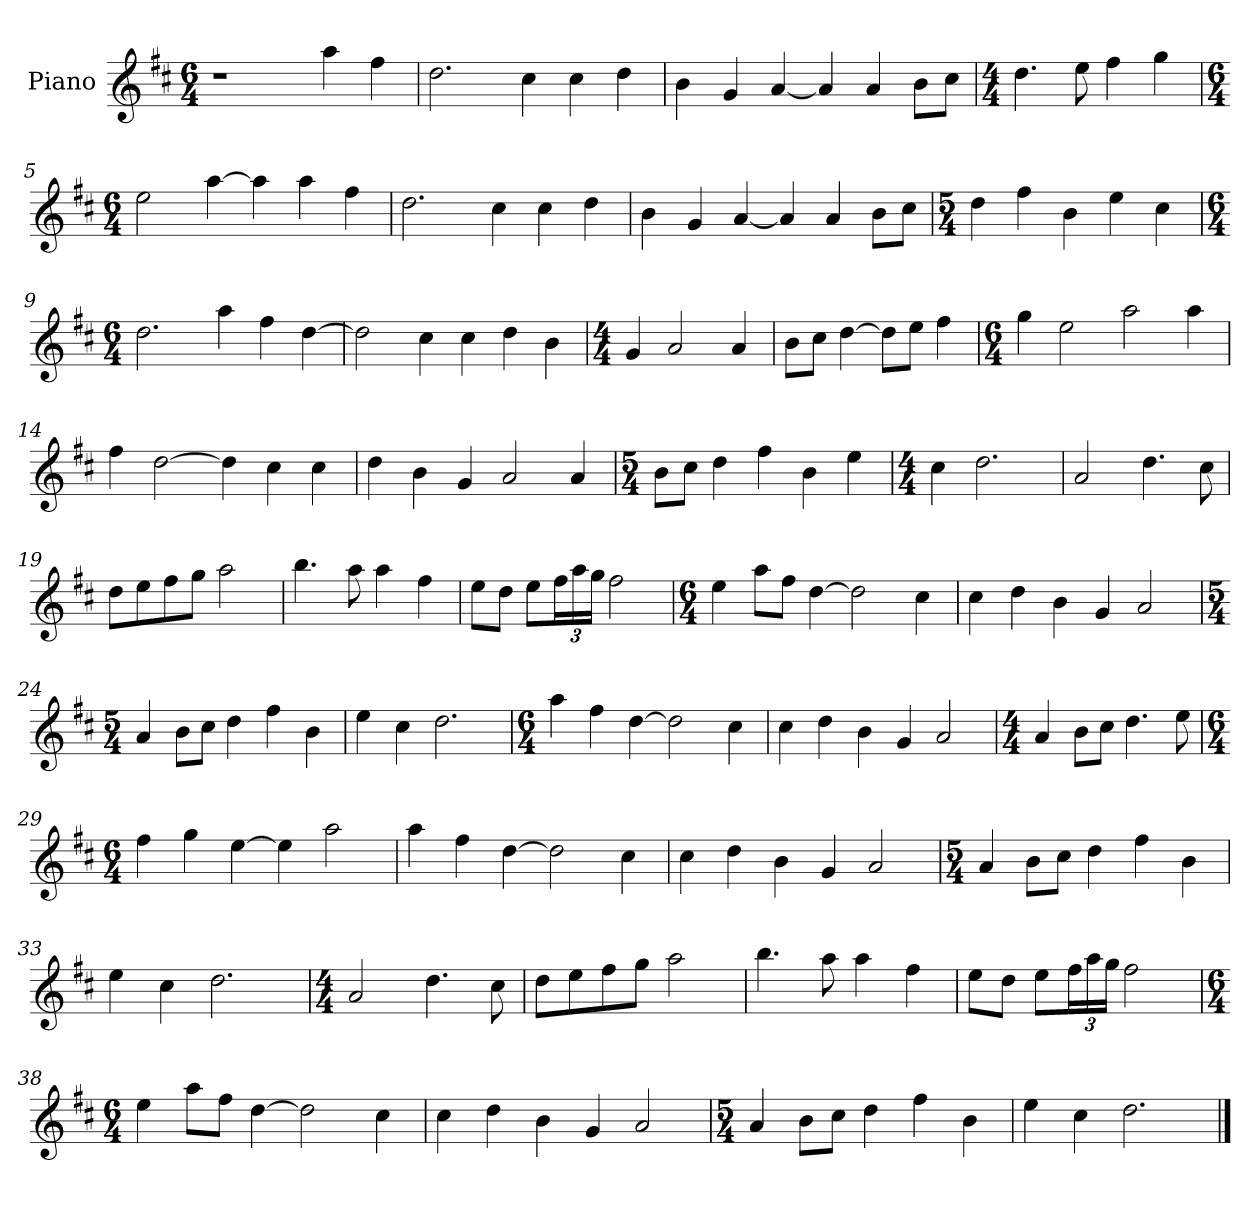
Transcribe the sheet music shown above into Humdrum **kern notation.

**kern
*part1
*staff1
*I"Piano
*I'Pno
*clefG2
*k[f#c#]
*M6/4
=1
1r
4aa\
4ff#\
=2
2.dd\
4cc#\
4cc#\
4dd\
=3
4b\
4g/
[4a/
4a/]
4a/
8b\L
8cc#\J
=4
*M4/4
4.dd\
8ee\
4ff#\
4gg\
=5
*M6/4
2ee\
[4aa\
4aa\]
4aa\
4ff#\
=6
2.dd\
4cc#\
4cc#\
4dd\
=7
4b\
4g/
[4a/
4a/]
4a/
8b\L
8cc#\J
=8
*M5/4
4dd\
4ff#\
4b\
4ee\
4cc#\
=9
*M6/4
2.dd\
4aa\
4ff#\
[4dd\
=10
2dd\]
4cc#\
4cc#\
4dd\
4b\
=11
*M4/4
4g/
2a/
4a/
=12
8b\L
8cc#\J
[4dd\
8dd\L]
8ee\J
4ff#\
=13
*M6/4
4gg\
2ee\
2aa\
4aa\
=14
4ff#\
[2dd\
4dd\]
4cc#\
4cc#\
=15
4dd\
4b\
4g/
2a/
4a/
=16
*M5/4
8b\L
8cc#\J
4dd\
4ff#\
4b\
4ee\
=17
*M4/4
4cc#\
2.dd\
=18
2a/
4.dd\
8cc#\
=19
8dd\L
8ee\
8ff#\
8gg\J
2aa\
=20
4.bb\
8aa\
4aa\
4ff#\
=21
8ee\L
8dd\J
8ee\L
*Xbrackettup
24ff#\L
24aa\
24gg\JJ
2ff#\
=22
*M6/4
4ee\
8aa\L
8ff#\J
[4dd\
2dd\]
4cc#\
=23
4cc#\
4dd\
4b\
4g/
2a/
=24
*M5/4
4a/
8b\L
8cc#\J
4dd\
4ff#\
4b\
=25
4ee\
4cc#\
2.dd\
=26
*M6/4
4aa\
4ff#\
[4dd\
2dd\]
4cc#\
=27
4cc#\
4dd\
4b\
4g/
2a/
=28
*M4/4
4a/
8b\L
8cc#\J
4.dd\
8ee\
=29
*M6/4
4ff#\
4gg\
[4ee\
4ee\]
2aa\
=30
4aa\
4ff#\
[4dd\
2dd\]
4cc#\
=31
4cc#\
4dd\
4b\
4g/
2a/
=32
*M5/4
4a/
8b\L
8cc#\J
4dd\
4ff#\
4b\
=33
4ee\
4cc#\
2.dd\
=34
*M4/4
2a/
4.dd\
8cc#\
=35
8dd\L
8ee\
8ff#\
8gg\J
2aa\
=36
4.bb\
8aa\
4aa\
4ff#\
=37
8ee\L
8dd\J
8ee\L
24ff#\L
24aa\
24gg\JJ
2ff#\
=38
*M6/4
4ee\
8aa\L
8ff#\J
[4dd\
2dd\]
4cc#\
=39
4cc#\
4dd\
4b\
4g/
2a/
=40
*M5/4
4a/
8b\L
8cc#\J
4dd\
4ff#\
4b\
=41
4ee\
4cc#\
2.dd\
==
*-
